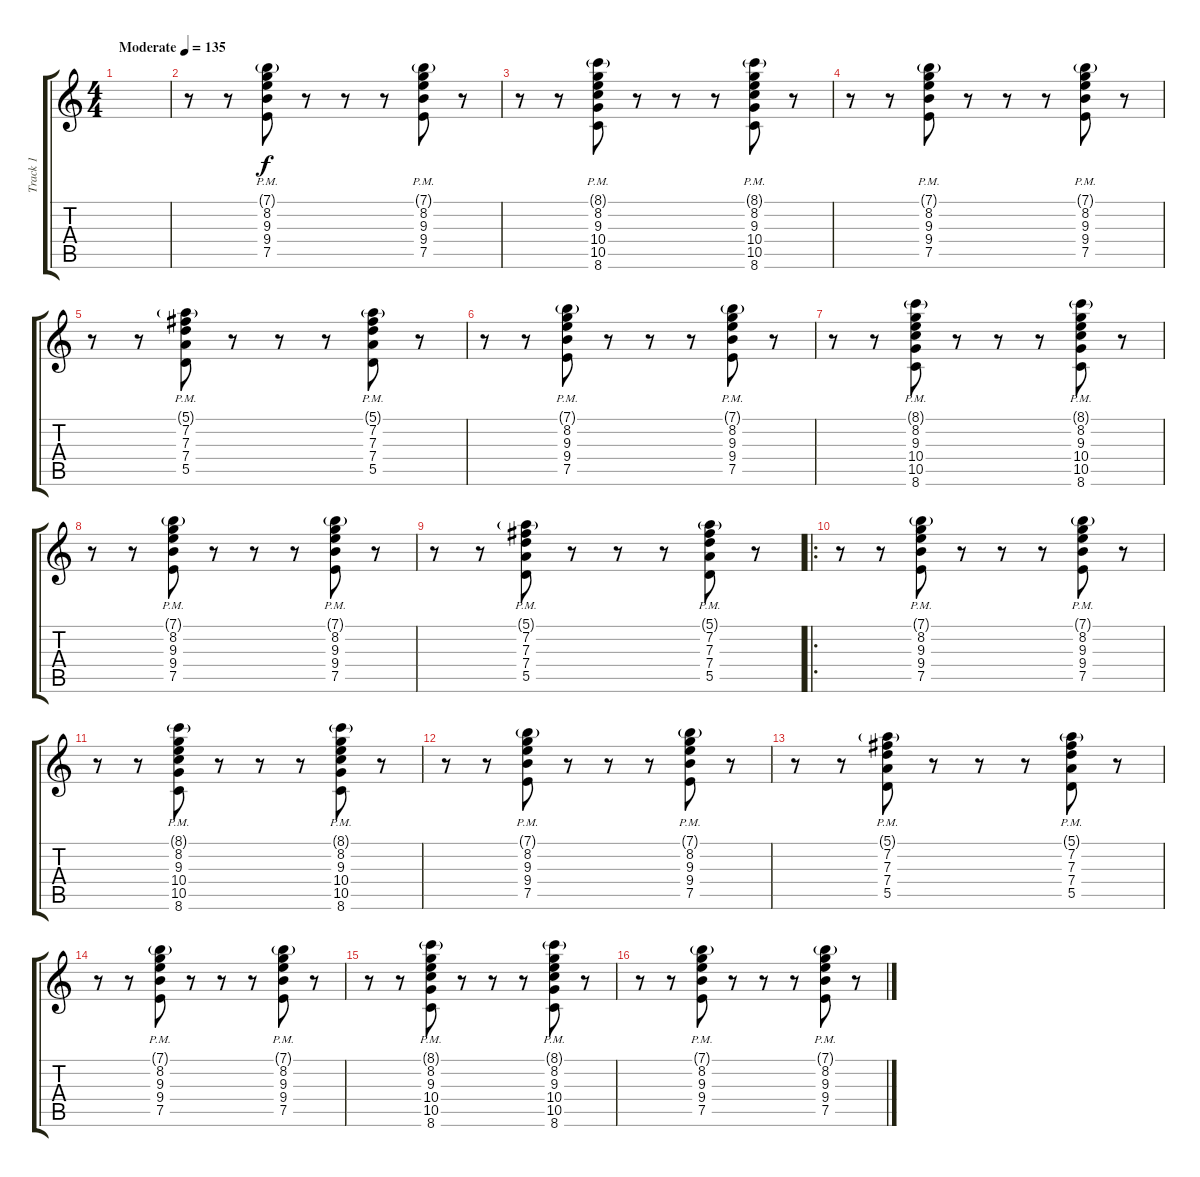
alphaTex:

\track ("Track 1" "Track 1") {instrument acousticguitarsteel}
\staff {score tabs}
\tuning (E4 B3 G3 D3 A2 E2) {hide}
\ts (4 4)
\tempo (135 "Moderate")
\clef g2
\ks c
|
r.8 r.8 (7.1{g pm} 8.2{pm} 9.3{pm} 9.4{pm} 7.5{pm}).8 r.8 r.8 r.8 (7.1{g pm} 8.2{pm} 9.3{pm} 9.4{pm} 7.5{pm}).8 r.8 |
r.8 r.8 (8.1{g pm} 8.2{pm} 9.3{pm} 10.4{pm} 10.5{pm} 8.6{pm}).8 r.8 r.8 r.8 (8.1{g pm} 8.2{pm} 9.3{pm} 10.4{pm} 10.5{pm} 8.6{pm}).8 r.8 |
r.8 r.8 (7.1{g pm} 8.2{pm} 9.3{pm} 9.4{pm} 7.5{pm}).8 r.8 r.8 r.8 (7.1{g pm} 8.2{pm} 9.3{pm} 9.4{pm} 7.5{pm}).8 r.8 |
r.8 r.8 (5.1{g pm} 7.2{pm} 7.3{pm} 7.4{pm} 5.5{pm}).8 r.8 r.8 r.8 (5.1{g pm} 7.2{pm} 7.3{pm} 7.4{pm} 5.5{pm}).8 r.8 |
r.8 r.8 (7.1{g pm} 8.2{pm} 9.3{pm} 9.4{pm} 7.5{pm}).8 r.8 r.8 r.8 (7.1{g pm} 8.2{pm} 9.3{pm} 9.4{pm} 7.5{pm}).8 r.8 |
r.8 r.8 (8.1{g pm} 8.2{pm} 9.3{pm} 10.4{pm} 10.5{pm} 8.6{pm}).8 r.8 r.8 r.8 (8.1{g pm} 8.2{pm} 9.3{pm} 10.4{pm} 10.5{pm} 8.6{pm}).8 r.8 |
r.8 r.8 (7.1{g pm} 8.2{pm} 9.3{pm} 9.4{pm} 7.5{pm}).8 r.8 r.8 r.8 (7.1{g pm} 8.2{pm} 9.3{pm} 9.4{pm} 7.5{pm}).8 r.8 |
r.8 r.8 (5.1{g pm} 7.2{pm} 7.3{pm} 7.4{pm} 5.5{pm}).8 r.8 r.8 r.8 (5.1{g pm} 7.2{pm} 7.3{pm} 7.4{pm} 5.5{pm}).8 r.8 |
\ro
r.8 r.8 (7.1{g pm} 8.2{pm} 9.3{pm} 9.4{pm} 7.5{pm}).8 r.8 r.8 r.8 (7.1{g pm} 8.2{pm} 9.3{pm} 9.4{pm} 7.5{pm}).8 r.8 |
r.8 r.8 (8.1{g pm} 8.2{pm} 9.3{pm} 10.4{pm} 10.5{pm} 8.6{pm}).8 r.8 r.8 r.8 (8.1{g pm} 8.2{pm} 9.3{pm} 10.4{pm} 10.5{pm} 8.6{pm}).8 r.8 |
r.8 r.8 (7.1{g pm} 8.2{pm} 9.3{pm} 9.4{pm} 7.5{pm}).8 r.8 r.8 r.8 (7.1{g pm} 8.2{pm} 9.3{pm} 9.4{pm} 7.5{pm}).8 r.8 |
r.8 r.8 (5.1{g pm} 7.2{pm} 7.3{pm} 7.4{pm} 5.5{pm}).8 r.8 r.8 r.8 (5.1{g pm} 7.2{pm} 7.3{pm} 7.4{pm} 5.5{pm}).8 r.8 |
r.8 r.8 (7.1{g pm} 8.2{pm} 9.3{pm} 9.4{pm} 7.5{pm}).8 r.8 r.8 r.8 (7.1{g pm} 8.2{pm} 9.3{pm} 9.4{pm} 7.5{pm}).8 r.8 |
r.8 r.8 (8.1{g pm} 8.2{pm} 9.3{pm} 10.4{pm} 10.5{pm} 8.6{pm}).8 r.8 r.8 r.8 (8.1{g pm} 8.2{pm} 9.3{pm} 10.4{pm} 10.5{pm} 8.6{pm}).8 r.8 |
r.8 r.8 (7.1{g pm} 8.2{pm} 9.3{pm} 9.4{pm} 7.5{pm}).8 r.8 r.8 r.8 (7.1{g pm} 8.2{pm} 9.3{pm} 9.4{pm} 7.5{pm}).8 r.8
